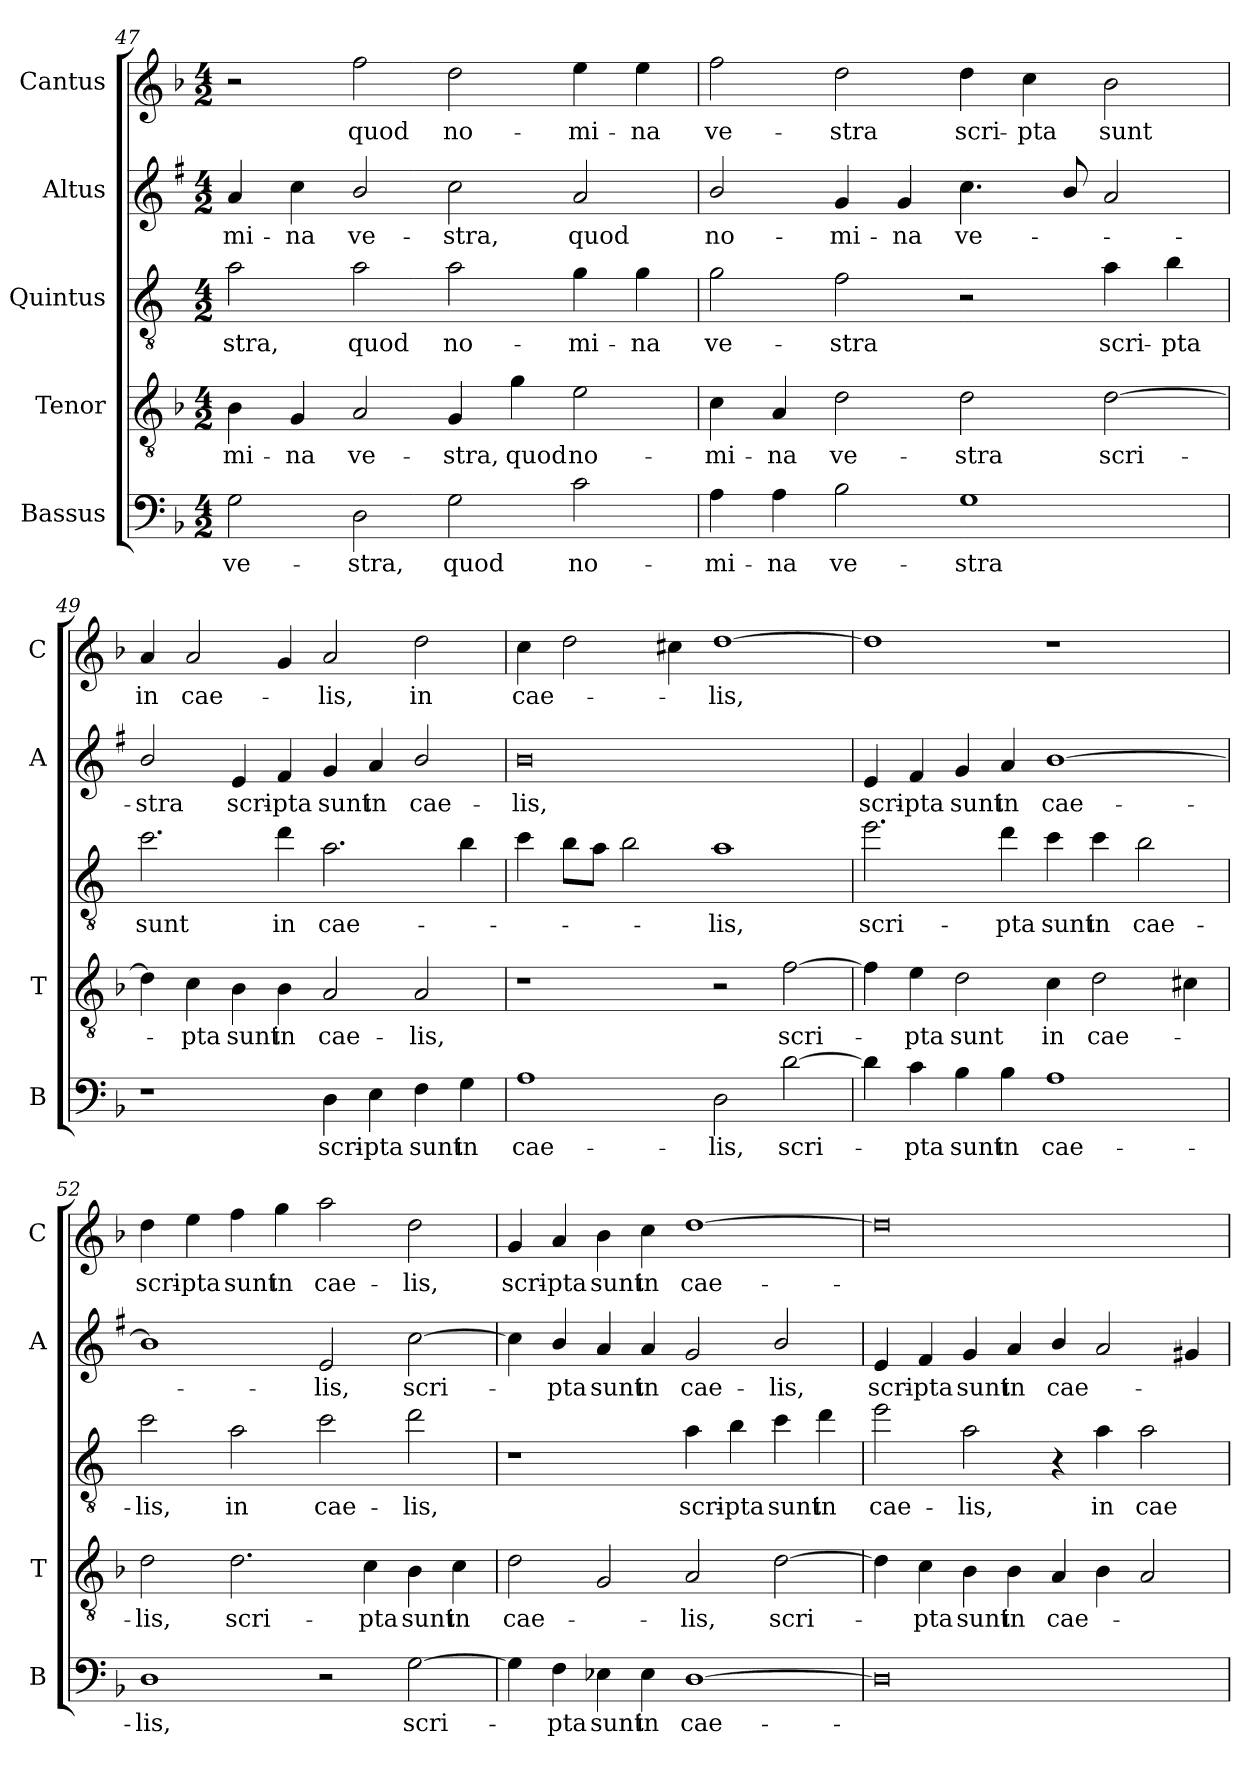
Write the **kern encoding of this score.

**kern	**text	**kern	**text	**kern	**text	**kern	**text	**kern	**text
*part5	*part5	*part4	*part4	*part3	*part3	*part2	*part2	*part1	*part1
*staff5	*staff5	*staff4	*staff4	*staff3	*staff3	*staff2	*staff2	*staff1	*staff1
*I"Bassus	*	*I"Tenor	*	*I"Quintus	*	*I"Altus	*	*I"Cantus	*
*I'B	*	*I'T	*	*	*	*I'A	*	*I'C	*
*clefF4	*	*clefGv2	*	*clefGv2	*	*clefG2	*	*clefG2	*
*	*	*	*	*ITrd4c7	*	*ITrd1c2	*	*	*
*k[b-]	*	*k[b-]	*	*k[b-]	*	*k[b-]	*	*k[b-]	*
*F:	*	*F:	*	*F:	*	*F:	*	*F:	*
*M4/2	*	*M4/2	*	*M4/2	*	*M4/2	*	*M4/2	*
=47	=47	=47	=47	=47	=47	=47	=47	=47	=47
!	!LO:LY:b	!	!LO:LY:b	!	!LO:LY:b	!	!LO:LY:b	!	!
2G\	ve-	4B-\	-mi-	2d\	-stra,	4g/	-mi-	2r	.
!	!	!	!LO:LY:b	!	!	!	!LO:LY:b	!	!
.	.	4G/	-na	.	.	4b-\	-na	.	.
!	!LO:LY:b	!	!LO:LY:b	!	!LO:LY:b	!	!LO:LY:b	!	!LO:LY:b
2D\	-stra,	2A/	ve-	2d\	quod	2a/	ve-	2ff\	quod
!	!LO:LY:b	!	!LO:LY:b	!	!LO:LY:b	!	!LO:LY:b	!	!LO:LY:b
2G\	quod	4G/	-stra,	2d\	no-	2b-\	-stra,	2dd\	no-
!	!	!	!LO:LY:b	!	!	!	!	!	!
.	.	4g\	quod	.	.	.	.	.	.
!	!LO:LY:b	!	!LO:LY:b	!	!LO:LY:b	!	!LO:LY:b	!	!LO:LY:b
2c\	no-	2e\	no-	4c\	-mi-	2g/	quod	4ee\	-mi-
!	!	!	!	!	!LO:LY:b	!	!	!	!LO:LY:b
.	.	.	.	4c\	-na	.	.	4ee\	-na
=48	=48	=48	=48	=48	=48	=48	=48	=48	=48
!	!LO:LY:b	!	!LO:LY:b	!	!LO:LY:b	!	!LO:LY:b	!	!LO:LY:b
4A\	-mi-	4c\	-mi-	2c\	ve-	2a/	no-	2ff\	ve-
!	!LO:LY:b	!	!LO:LY:b	!	!	!	!	!	!
4A\	-na	4A/	-na	.	.	.	.	.	.
!	!LO:LY:b	!	!LO:LY:b	!	!LO:LY:b	!	!LO:LY:b	!	!LO:LY:b
2B-\	ve-	2d\	ve-	2B-\	-stra	4f/	-mi-	2dd\	-stra
!	!	!	!	!	!	!	!LO:LY:b	!	!
.	.	.	.	.	.	4f/	-na	.	.
!	!LO:LY:b	!	!LO:LY:b	!	!	!	!LO:LY:b	!	!LO:LY:b
1G	-stra	2d\	-stra	2r	.	4.b-\	ve-	4dd\	scri-
!	!	!	!	!	!	!	!	!	!LO:LY:b
.	.	.	.	.	.	.	.	4cc\	-pta
.	.	.	.	.	.	8a/	.	.	.
!	!	!	!LO:LY:b	!	!LO:LY:b	!	!	!	!LO:LY:b
.	.	[2d\	scri-	4d\	scri-	2g/	.	2b-\	sunt
!	!	!	!	!	!LO:LY:b	!	!	!	!
.	.	.	.	4e\	-pta	.	.	.	.
=49	=49	=49	=49	=49	=49	=49	=49	=49	=49
!	!	!	!	!	!LO:LY:b	!	!LO:LY:b	!	!LO:LY:b
1r	.	4d\]	.	2.f\	sunt	2a/	-stra	4a/	in
!	!	!	!LO:LY:b	!	!	!	!	!	!LO:LY:b
.	.	4c\	-pta	.	.	.	.	2a/	cae-
!	!	!	!LO:LY:b	!	!	!	!LO:LY:b	!	!
.	.	4B-\	sunt	.	.	4d/	scri-	.	.
!	!	!	!LO:LY:b	!	!LO:LY:b	!	!LO:LY:b	!	!
.	.	4B-\	in	4g\	in	4e/	-pta	4g/	.
!	!LO:LY:b	!	!LO:LY:b	!	!LO:LY:b	!	!LO:LY:b	!	!LO:LY:b
4D\	scri-	2A/	cae-	2.d\	cae-	4f/	sunt	2a/	-lis,
!	!LO:LY:b	!	!	!	!	!	!LO:LY:b	!	!
4E\	-pta	.	.	.	.	4g/	in	.	.
!	!LO:LY:b	!	!LO:LY:b	!	!	!	!LO:LY:b	!	!LO:LY:b
4F\	sunt	2A/	-lis,	.	.	2a/	cae-	2dd\	in
!	!LO:LY:b	!	!	!	!	!	!	!	!
4G\	in	.	.	4e\	.	.	.	.	.
=50	=50	=50	=50	=50	=50	=50	=50	=50	=50
!	!LO:LY:b	!	!	!	!	!	!LO:LY:b	!	!LO:LY:b
1A	cae-	1r	.	4f\	.	0a	-lis,	4cc\	cae-
.	.	.	.	8e\L	.	.	.	2dd\	.
.	.	.	.	8d\J	.	.	.	.	.
.	.	.	.	2e\	.	.	.	.	.
.	.	.	.	.	.	.	.	4cc#X\	.
!	!LO:LY:b	!	!	!	!LO:LY:b	!	!	!	!LO:LY:b
2D\	-lis,	2r	.	1d	-lis,	.	.	[1dd	-lis,
!	!LO:LY:b	!	!LO:LY:b	!	!	!	!	!	!
[2d\	scri-	[2f\	scri-	.	.	.	.	.	.
!!LO:LB:g=z
=51	=51	=51	=51	=51	=51	=51	=51	=51	=51
!	!	!	!	!	!LO:LY:b	!	!LO:LY:b	!	!
4d\]	.	4f\]	.	2.a\	scri-	4d/	scri-	1dd]	.
!	!LO:LY:b	!	!LO:LY:b	!	!	!	!LO:LY:b	!	!
4c\	-pta	4e\	-pta	.	.	4e/	-pta	.	.
!	!LO:LY:b	!	!LO:LY:b	!	!	!	!LO:LY:b	!	!
4B-\	sunt	2d\	sunt	.	.	4f/	sunt	.	.
!	!LO:LY:b	!	!	!	!LO:LY:b	!	!LO:LY:b	!	!
4B-\	in	.	.	4g\	-pta	4g/	in	.	.
!	!LO:LY:b	!	!LO:LY:b	!	!LO:LY:b	!	!LO:LY:b	!	!
1A	cae-	4c\	in	4f\	sunt	[1a	cae-	1r	.
!	!	!	!LO:LY:b	!	!LO:LY:b	!	!	!	!
.	.	2d\	cae-	4f\	in	.	.	.	.
!	!	!	!	!	!LO:LY:b	!	!	!	!
.	.	.	.	2e\	cae-	.	.	.	.
.	.	4c#X\	.	.	.	.	.	.	.
=52	=52	=52	=52	=52	=52	=52	=52	=52	=52
!	!LO:LY:b	!	!LO:LY:b	!	!LO:LY:b	!	!	!	!LO:LY:b
1D	-lis,	2d\	-lis,	2f\	-lis,	1a]	.	4dd\	scri-
!	!	!	!	!	!	!	!	!	!LO:LY:b
.	.	.	.	.	.	.	.	4ee\	-pta
!	!	!	!LO:LY:b	!	!LO:LY:b	!	!	!	!LO:LY:b
.	.	2.d\	scri-	2d\	in	.	.	4ff\	sunt
!	!	!	!	!	!	!	!	!	!LO:LY:b
.	.	.	.	.	.	.	.	4gg\	in
!	!	!	!	!	!LO:LY:b	!	!LO:LY:b	!	!LO:LY:b
2r	.	.	.	2f\	cae-	2d/	-lis,	2aa\	cae-
!	!	!	!LO:LY:b	!	!	!	!	!	!
.	.	4c\	-pta	.	.	.	.	.	.
!	!LO:LY:b	!	!LO:LY:b	!	!LO:LY:b	!	!LO:LY:b	!	!LO:LY:b
[2G\	scri-	4B-\	sunt	2g\	-lis,	[2b-\	scri-	2dd\	-lis,
!	!	!	!LO:LY:b	!	!	!	!	!	!
.	.	4c\	in	.	.	.	.	.	.
=53	=53	=53	=53	=53	=53	=53	=53	=53	=53
!	!	!	!LO:LY:b	!	!	!	!	!	!LO:LY:b
4G\]	.	2d\	cae-	1r	.	4b-\]	.	4g/	scri-
!	!LO:LY:b	!	!	!	!	!	!LO:LY:b	!	!LO:LY:b
4F\	-pta	.	.	.	.	4a/	-pta	4a/	-pta
!	!LO:LY:b	!	!	!	!	!	!LO:LY:b	!	!LO:LY:b
4E-X\	sunt	2G/	.	.	.	4g/	sunt	4b-\	sunt
!	!LO:LY:b	!	!	!	!	!	!LO:LY:b	!	!LO:LY:b
4E-\	in	.	.	.	.	4g/	in	4cc\	in
!	!LO:LY:b	!	!LO:LY:b	!	!LO:LY:b	!	!LO:LY:b	!	!LO:LY:b
[1D	cae-	2A/	-lis,	4d\	scri-	2f/	cae-	[1dd	cae-
!	!	!	!	!	!LO:LY:b	!	!	!	!
.	.	.	.	4e\	-pta	.	.	.	.
!	!	!	!LO:LY:b	!	!LO:LY:b	!	!LO:LY:b	!	!
.	.	[2d\	scri-	4f\	sunt	2a/	-lis,	.	.
!	!	!	!	!	!LO:LY:b	!	!	!	!
.	.	.	.	4g\	in	.	.	.	.
=54	=54	=54	=54	=54	=54	=54	=54	=54	=54
!	!	!	!	!	!LO:LY:b	!	!LO:LY:b	!	!
0D]	.	4d\]	.	2a\	cae-	4d/	scri-	0dd]	.
!	!	!	!LO:LY:b	!	!	!	!LO:LY:b	!	!
.	.	4c\	-pta	.	.	4e/	-pta	.	.
!	!	!	!LO:LY:b	!	!LO:LY:b	!	!LO:LY:b	!	!
.	.	4B-\	sunt	2d\	-lis,	4f/	sunt	.	.
!	!	!	!LO:LY:b	!	!	!	!LO:LY:b	!	!
.	.	4B-\	in	.	.	4g/	in	.	.
!	!	!	!LO:LY:b	!	!	!	!LO:LY:b	!	!
.	.	4A/	cae-	4r	.	4a/	cae-	.	.
!	!	!	!	!	!LO:LY:b	!	!	!	!
.	.	4B-\	.	4d\	in	2g/	.	.	.
!	!	!	!	!	!LO:LY:b	!	!	!	!
.	.	2A/	.	2d\	cae-	.	.	.	.
.	.	.	.	.	.	4f#X/	.	.	.
=	=	=	=	=	=	=	=	=	=
*-	*-	*-	*-	*-	*-	*-	*-	*-	*-
